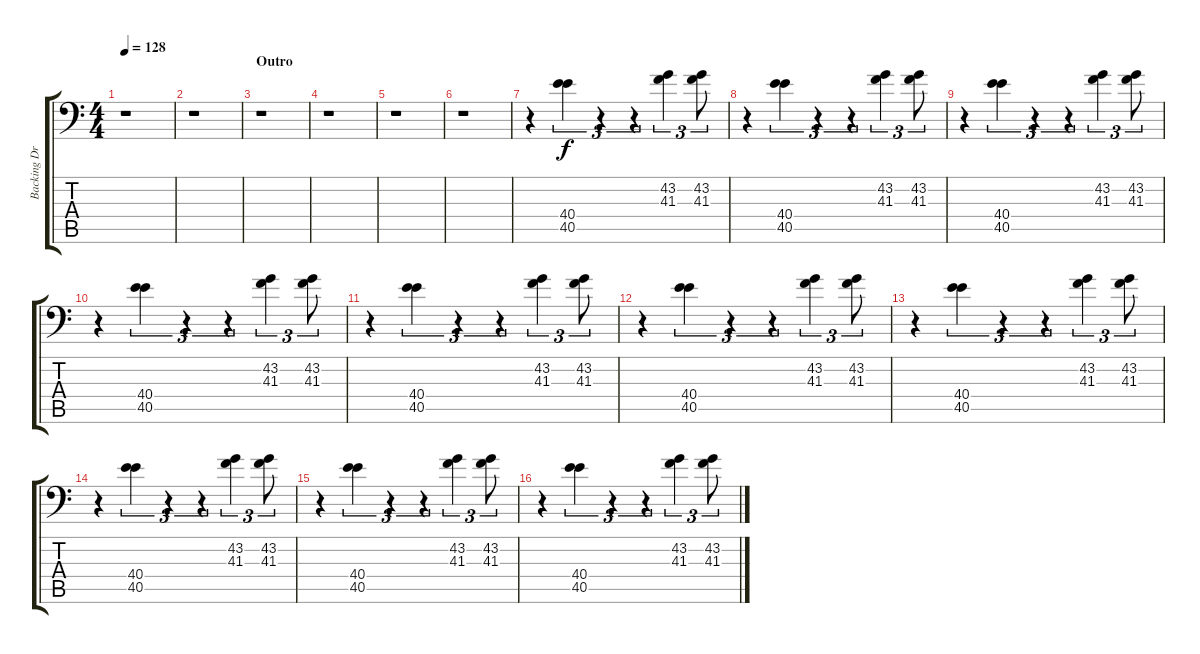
\track ("Backing Drums" "Backing Dr") {instrument acousticgrandpiano}
\staff {score tabs}
\tuning (C-1 C-1 C-1 C-1 C-1 C-1) {hide}
\ts (4 4)
\tempo 128
\clef f4
\ks c
r.1{dy f} |
r.1 |
\section ("" "Outro")
r.1 |
r.1 |
r.1 |
r.1 |
r.4 (40.4 40.5).4{tu (3 2)} r.4{tu (3 2)} r.4{tu (3 2)} (43.2 41.3).4{tu (3 2)} (43.2 41.3).8{tu (3 2)} |
r.4 (40.4 40.5).4{tu (3 2)} r.4{tu (3 2)} r.4{tu (3 2)} (43.2 41.3).4{tu (3 2)} (43.2 41.3).8{tu (3 2)} |
r.4 (40.4 40.5).4{tu (3 2)} r.4{tu (3 2)} r.4{tu (3 2)} (43.2 41.3).4{tu (3 2)} (43.2 41.3).8{tu (3 2)} |
r.4 (40.4 40.5).4{tu (3 2)} r.4{tu (3 2)} r.4{tu (3 2)} (43.2 41.3).4{tu (3 2)} (43.2 41.3).8{tu (3 2)} |
r.4 (40.4 40.5).4{tu (3 2)} r.4{tu (3 2)} r.4{tu (3 2)} (43.2 41.3).4{tu (3 2)} (43.2 41.3).8{tu (3 2)} |
r.4 (40.4 40.5).4{tu (3 2)} r.4{tu (3 2)} r.4{tu (3 2)} (43.2 41.3).4{tu (3 2)} (43.2 41.3).8{tu (3 2)} |
r.4 (40.4 40.5).4{tu (3 2)} r.4{tu (3 2)} r.4{tu (3 2)} (43.2 41.3).4{tu (3 2)} (43.2 41.3).8{tu (3 2)} |
r.4 (40.4 40.5).4{tu (3 2)} r.4{tu (3 2)} r.4{tu (3 2)} (43.2 41.3).4{tu (3 2)} (43.2 41.3).8{tu (3 2)} |
r.4 (40.4 40.5).4{tu (3 2)} r.4{tu (3 2)} r.4{tu (3 2)} (43.2 41.3).4{tu (3 2)} (43.2 41.3).8{tu (3 2)} |
r.4 (40.4 40.5).4{tu (3 2)} r.4{tu (3 2)} r.4{tu (3 2)} (43.2 41.3).4{tu (3 2)} (43.2 41.3).8{tu (3 2)}
